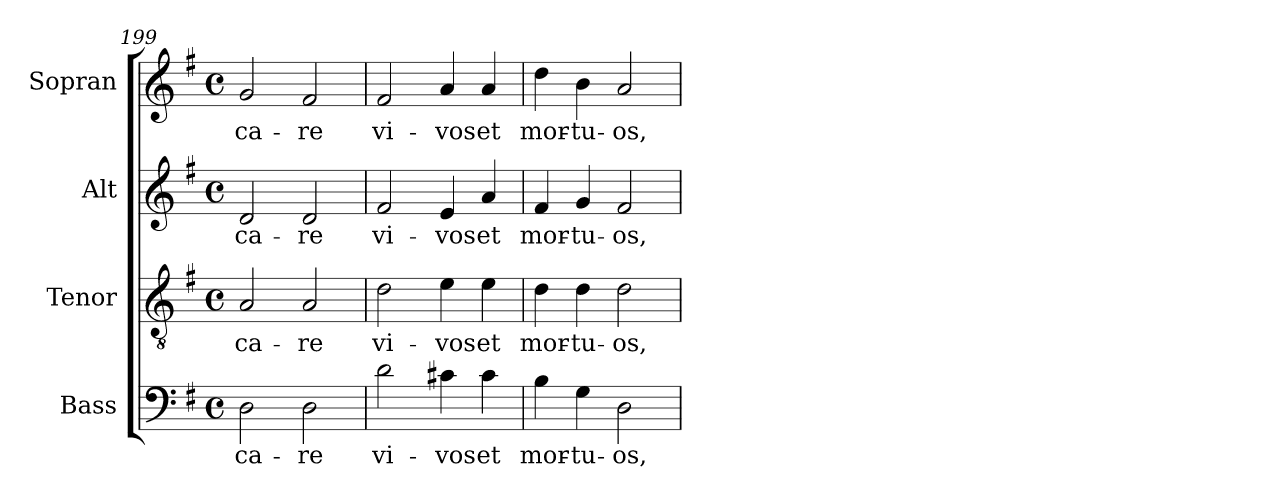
**kern	**text	**kern	**text	**kern	**text	**kern	**text
*part4	*part4	*part3	*part3	*part2	*part2	*part1	*part1
*staff4	*staff4	*staff3	*staff3	*staff2	*staff2	*staff1	*staff1
*I"Bass	*	*I"Tenor	*	*I"Alt	*	*I"Sopran	*
*I'B.	*	*I'T.	*	*I'A.	*	*I'S.	*
*clefF4	*	*clefGv2	*	*clefG2	*	*clefG2	*
*k[f#]	*	*k[f#]	*	*k[f#]	*	*k[f#]	*
*G:	*	*G:	*	*G:	*	*G:	*
*M4/4	*	*M4/4	*	*M4/4	*	*M4/4	*
*met(c)	*	*met(c)	*	*met(c)	*	*met(c)	*
=199	=199	=199	=199	=199	=199	=199	=199
!	!LO:LY:b	!	!LO:LY:b	!	!LO:LY:b	!	!LO:LY:b
2D\	-ca-	2A/	-ca-	2d/	-ca-	2g/	-ca-
!	!LO:LY:b	!	!LO:LY:b	!	!LO:LY:b	!	!LO:LY:b
2D\	-re	2A/	-re	2d/	-re	2f#/	-re
=200	=200	=200	=200	=200	=200	=200	=200
!	!LO:LY:b	!	!LO:LY:b	!	!LO:LY:b	!	!LO:LY:b
2d\	vi-	2d\	vi-	2f#/	vi-	2f#/	vi-
!	!LO:LY:b	!	!LO:LY:b	!	!LO:LY:b	!	!LO:LY:b
4c#X\	-vos	4e\	-vos	4e/	-vos	4a/	-vos
!	!LO:LY:b	!	!LO:LY:b	!	!LO:LY:b	!	!LO:LY:b
4c#\	et	4e\	et	4a/	et	4a/	et
=201	=201	=201	=201	=201	=201	=201	=201
!	!LO:LY:b	!	!LO:LY:b	!	!LO:LY:b	!	!LO:LY:b
4B\	mor-	4d\	mor-	4f#/	mor-	4dd\	mor-
!	!LO:LY:b	!	!LO:LY:b	!	!LO:LY:b	!	!LO:LY:b
4G\	-tu-	4d\	-tu-	4g/	-tu-	4b\	-tu-
!	!LO:LY:b	!	!LO:LY:b	!	!LO:LY:b	!	!LO:LY:b
2D\	-os,	2d\	-os,	2f#/	-os,	2a/	-os,
=	=	=	=	=	=	=	=
*-	*-	*-	*-	*-	*-	*-	*-
